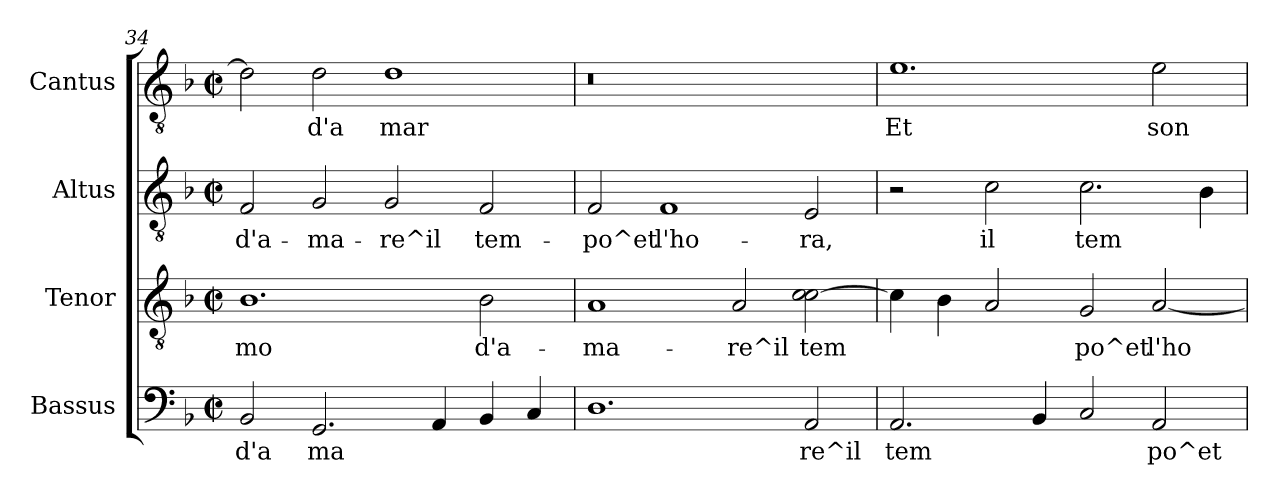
**kern	**text	**kern	**text	**kern	**text	**kern	**text
*part4	*part4	*part3	*part3	*part2	*part2	*part1	*part1
*staff4	*staff4	*staff3	*staff3	*staff2	*staff2	*staff1	*staff1
*I"Bassus	*	*I"Tenor	*	*I"Altus	*	*I"Cantus	*
*I'Bassus	*	*I'Tenor	*	*I'Altus	*	*I'Cantus	*
*clefF4	*	*clefGv2	*	*clefGv2	*	*clefGv2	*
*k[b-]	*	*k[b-]	*	*k[b-]	*	*k[b-]	*
*F:	*	*F:	*	*F:	*	*F:	*
*M2/2	*	*M2/2	*	*M2/2	*	*M2/2	*
*met(c|)	*	*met(c|)	*	*met(c|)	*	*met(c|)	*
=34	=34	=34	=34	=34	=34	=34	=34
!	!LO:LY:b:cj	!	!LO:LY:b:cj	!	!LO:LY:b:cj	!	!LO:LY:b:cj
2BB-/	d'a	1.B-	-mo	2F/	d'a-	2d\]	.
!	!LO:LY:b:cj	!	!	!	!LO:LY:b:cj	!	!LO:LY:b:cj
2.GG/	ma	.	.	2G/	-ma-	2d\	d'a
!	!	!	!	!	!LO:LY:b:cj	!	!LO:LY:b:cj
.	.	.	.	2G/	-re^il	1d	mar
!	!LO:LY:b:cj	!	!	!	!	!	!
4AA/	.	.	.	.	.	.	.
!	!LO:LY:b:cj	!	!LO:LY:b:cj	!	!LO:LY:b:cj	!	!
4BB-/	.	2B-\	d'a-	2F/	tem-	.	.
!	!LO:LY:b:cj	!	!	!	!	!	!
4C/	.	.	.	.	.	.	.
=35	=35	=35	=35	=35	=35	=35	=35
!	!LO:LY:b:cj	!	!LO:LY:b:cj	!	!LO:LY:b:cj	!	!
1.D	.	1A	-ma-	2F/	-po^et	0r	.
!	!	!	!	!	!LO:LY:b:cj	!	!
.	.	.	.	1F	l'ho-	.	.
!	!	!	!LO:LY:b:cj	!	!	!	!
.	.	2A/	-re^il	.	.	.	.
!	!LO:LY:b:cj	!	!LO:LY:b:cj	!	!LO:LY:b:cj	!	!
2AA/	re^il	2c\ [<2c\	tem-	2E/	-ra,	.	.
!!LO:LB:g=z
=36	=36	=36	=36	=36	=36	=36	=36
!	!LO:LY:b:cj	!	!LO:LY:b:cj	!	!	!	!LO:LY:b:cj
2.AA/	tem	4c\]	--	2r	.	1.e	Et
!	!	!	!LO:LY:b:cj	!	!	!	!
.	.	4B-\	--	.	.	.	.
!	!	!	!LO:LY:b:cj	!	!LO:LY:b:cj	!	!
.	.	2A/	--	2c\	il	.	.
!	!LO:LY:b:cj	!	!	!	!	!	!
4BB-/	.	.	.	.	.	.	.
!	!LO:LY:b:cj	!	!LO:LY:b:cj	!	!LO:LY:b:cj	!	!
2C/	.	2G/	-po^et	2.c\	tem	.	.
!	!LO:LY:b:cj	!	!LO:LY:b:cj	!	!	!	!LO:LY:b:cj
2AA/	po^et	[<2A/	l'ho	.	.	2e\	son
!	!	!	!	!	!LO:LY:b:cj	!	!
.	.	.	.	4B-\	.	.	.
=	=	=	=	=	=	=	=
*-	*-	*-	*-	*-	*-	*-	*-
